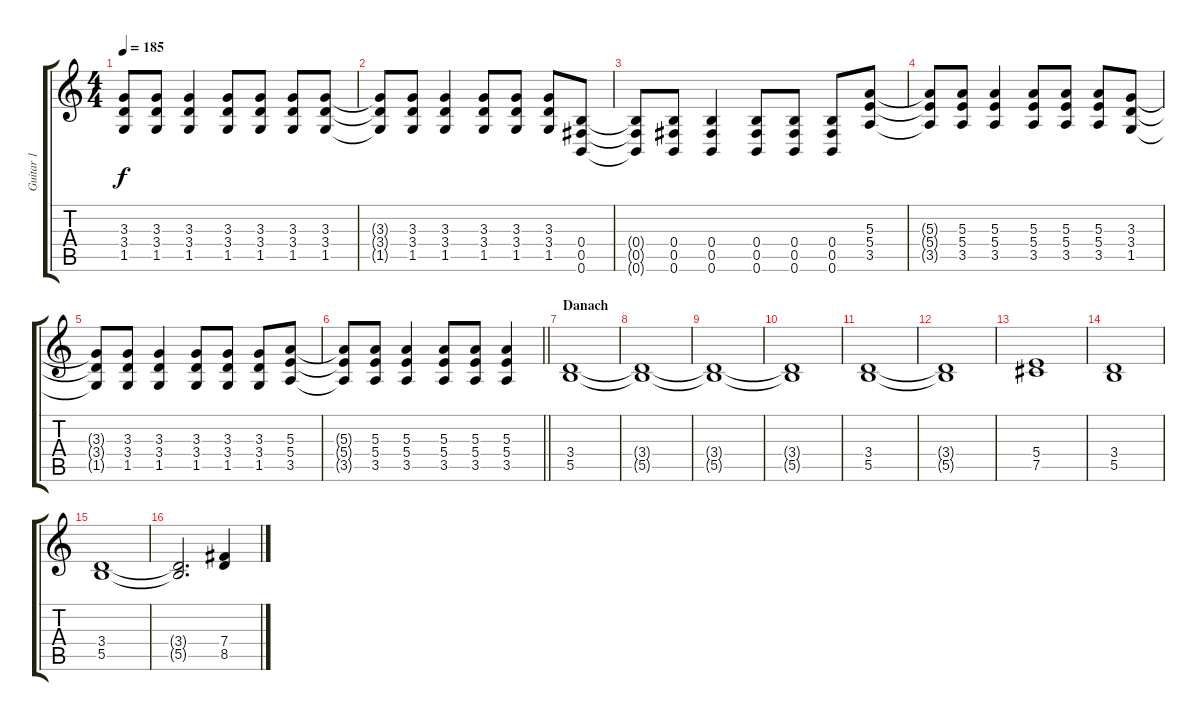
\track ("Guitar 1" "Guitar 1") {instrument distortionguitar}
\staff {score tabs}
\tuning (Db4 Ab3 E3 B2 Gb2 B1) {hide}
\ts (4 4)
\tempo 185
\clef g2
\ks c
(3.3{t} 3.4{t} 1.5{t}).8{dy f} (3.3 3.4 1.5).8 (3.3 3.4 1.5).4 (3.3 3.4 1.5).8 (3.3 3.4 1.5).8 (3.3 3.4 1.5).8 (3.3 3.4 1.5).8 |
(3.3{t} 3.4{t} 1.5{t}).8 (3.3 3.4 1.5).8 (3.3 3.4 1.5).4 (3.3 3.4 1.5).8 (3.3 3.4 1.5).8 (3.3 3.4 1.5).8 (0.4 0.5 0.6).8 |
(0.4{t} 0.5{t} 0.6{t}).8 (0.4 0.5 0.6).8 (0.4 0.5 0.6).4 (0.4 0.5 0.6).8 (0.4 0.5 0.6).8 (0.4 0.5 0.6).8 (5.3 5.4 3.5).8 |
(5.3{t} 5.4{t} 3.5{t}).8 (5.3 5.4 3.5).8 (5.3 5.4 3.5).4 (5.3 5.4 3.5).8 (5.3 5.4 3.5).8 (5.3 5.4 3.5).8 (3.3 3.4 1.5).8 |
(3.3{t} 3.4{t} 1.5{t}).8 (3.3 3.4 1.5).8 (3.3 3.4 1.5).4 (3.3 3.4 1.5).8 (3.3 3.4 1.5).8 (3.3 3.4 1.5).8 (5.3 5.4 3.5).8 |
\barLineRight lightlight
(5.3{t} 5.4{t} 3.5{t}).8 (5.3 5.4 3.5).8 (5.3 5.4 3.5).4 (5.3 5.4 3.5).8 (5.3 5.4 3.5).8 (5.3 5.4 3.5).4 |
\section ("" "Danach")
(3.4 5.5).1 |
(3.4{t} 5.5{t}).1 |
(3.4{t} 5.5{t}).1 |
(3.4{t} 5.5{t}).1 |
(3.4 5.5).1 |
(3.4{t} 5.5{t}).1 |
(5.4 7.5).1 |
(3.4 5.5).1 |
(3.4 5.5).1 |
(3.4{t} 5.5{t}).2{d} (7.4 8.5).4
